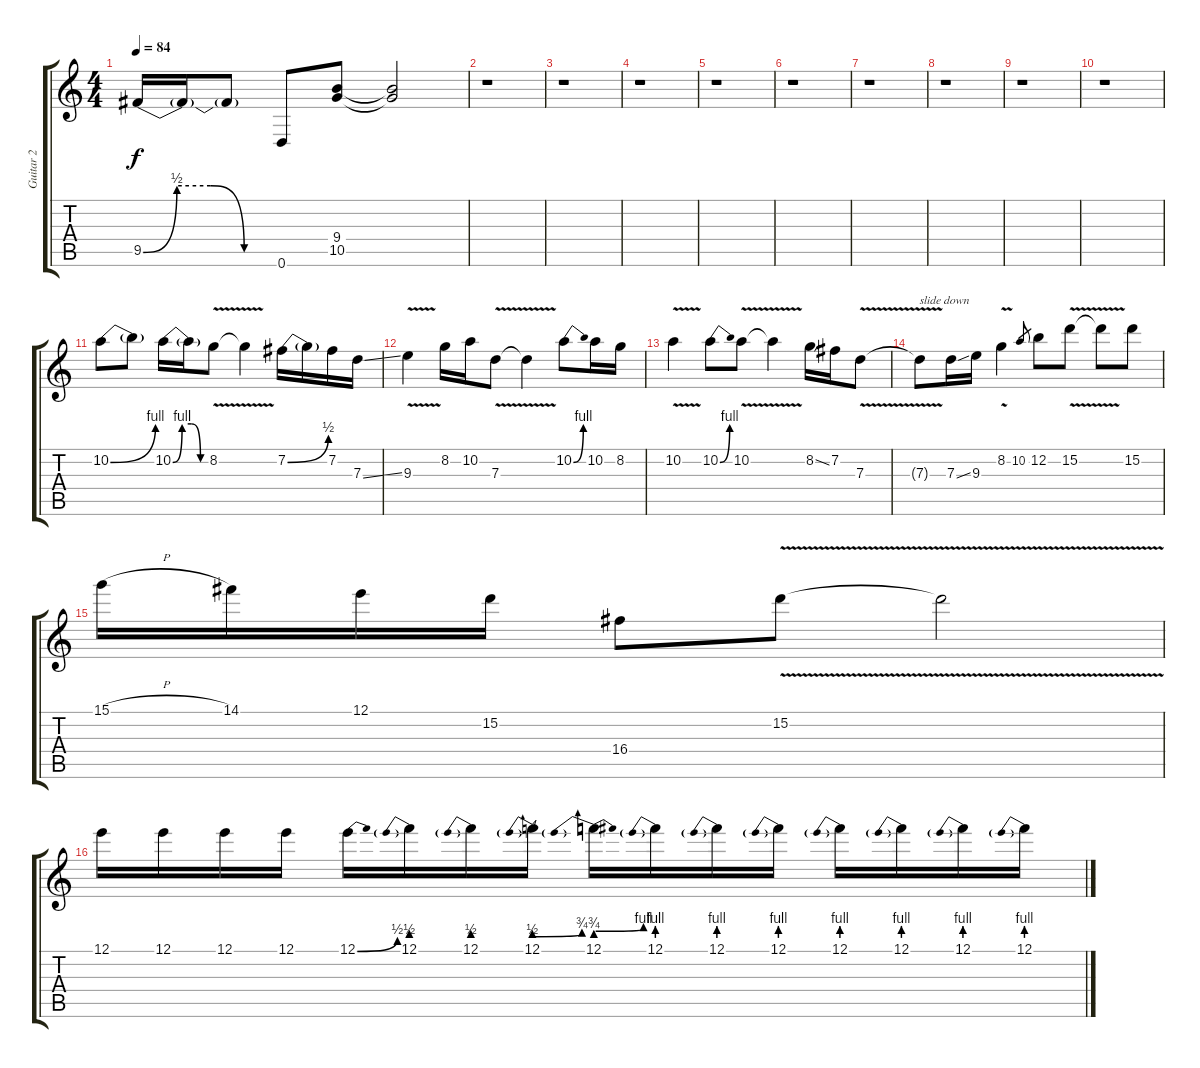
\track ("Guitar 2" "Guitar 2") {instrument overdrivenguitar}
\staff {score tabs}
\tuning (E4 B3 G3 D3 A2 D2) {hide}
\ts (4 4)
\tempo 84
\clef g2
\ks c
9.5{be (custom 0 0 15 2 30 2 45 0 60 0)}.16{dy f} 9.5{t}.16 9.5{t}.8 0.6.8 (9.4 10.5).8 (9.4{t} 10.5{t}).2 |
r.1 |
r.1 |
r.1 |
r.1 |
r.1 |
r.1 |
r.1 |
r.1 |
r.1 |
10.2{be (bend 0 0 60 4)}.8 10.2{t}.8 10.2{be (custom 0 0 15 4 30 4 45 0 60 0)}.16 10.2{t}.16 8.2{v}.8 8.2{t}.4 7.2{be (bend 0 0 60 2)}.16 7.2{t}.16 7.2.16 7.3{ss}.16 |
9.3{v}.4 8.2.16 10.2.16 7.3{v}.8 7.3{t}.4 10.2{be (bend 0 0 60 4)}.8 10.2.16 8.2.16 |
10.2{v}.4 10.2{be (bend 0 0 60 4)}.8 10.2{v}.8 10.2{t}.4 8.2{ss}.16 7.2.16 7.3{v}.8 |
7.3{t}.8{txt "slide down"} 7.3{ss}.16 9.3.16 8.2{v}.4 10.2.8{gr} 12.2.8 15.2{v}.8 15.2{t}.8 15.2.8 |
15.1{h}.16 14.1.16 12.1.16 15.2.16 16.4.8 15.2{v}.8 15.2{t}.2 |
12.1.16 12.1.16 12.1.16 12.1.16 12.1{be (bend 0 0 60 2)}.16 12.1{be (prebend 0 2 60 2)}.16 12.1{be (prebend 0 2 60 2)}.16 12.1{be (prebendbend 0 2 60 3)}.16 12.1{be (prebendbend 0 3 60 4)}.16 12.1{be (prebend 0 4 60 4)}.16 12.1{be (prebend 0 4 60 4)}.16 12.1{be (prebend 0 4 60 4)}.16 12.1{be (prebend 0 4 60 4)}.16 12.1{be (prebend 0 4 60 4)}.16 12.1{be (prebend 0 4 60 4)}.16 12.1{be (prebend 0 4 60 4)}.16
